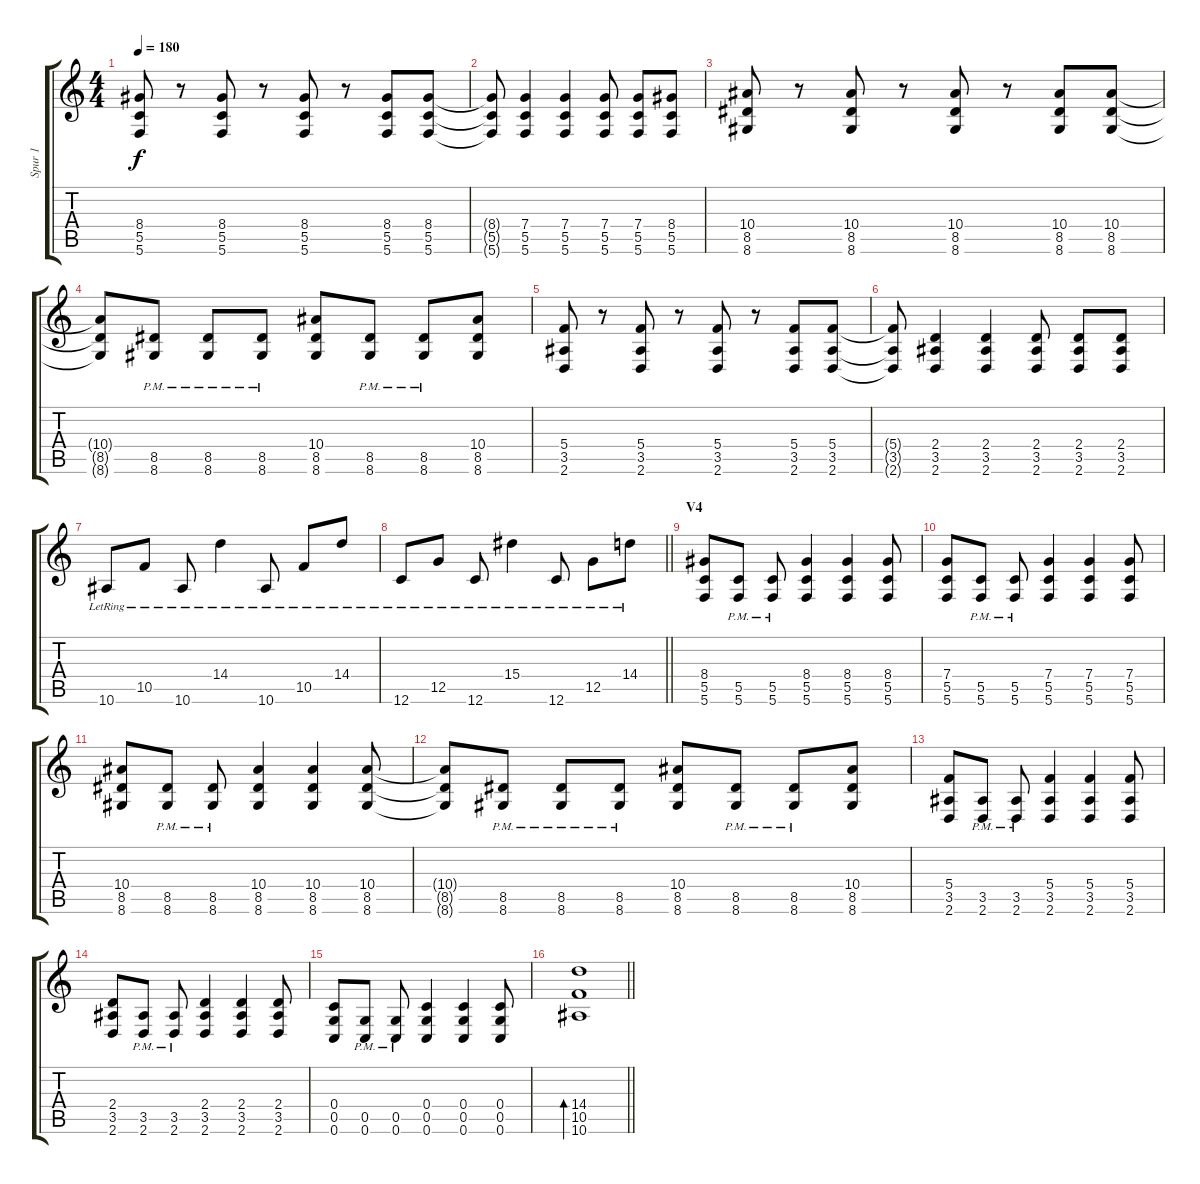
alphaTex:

\track ("Spur 1" "Spur 1") {instrument distortionguitar}
\staff {score tabs}
\tuning (D4 A3 F3 C3 G2 C2) {hide}
\ts (4 4)
\tempo 180
\clef g2
\ks c
(8.4 5.5 5.6).8{dy f} r.8 (8.4 5.5 5.6).8 r.8 (8.4 5.5 5.6).8 r.8 (8.4 5.5 5.6).8 (8.4 5.5 5.6).8 |
(8.4{t} 5.5{t} 5.6{t}).8 (7.4 5.5 5.6).4 (7.4 5.5 5.6).4 (7.4 5.5 5.6).8 (7.4 5.5 5.6).8 (8.4 5.5 5.6).8 |
(10.4 8.5 8.6).8 r.8 (10.4 8.5 8.6).8 r.8 (10.4 8.5 8.6).8 r.8 (10.4 8.5 8.6).8 (10.4 8.5 8.6).8 |
(10.4{t} 8.5{t} 8.6{t}).8 (8.5{pm} 8.6{pm}).8 (8.5{pm} 8.6{pm}).8 (8.5{pm} 8.6{pm}).8 (10.4 8.5 8.6).8 (8.5{pm} 8.6{pm}).8 (8.5{pm} 8.6{pm}).8 (10.4 8.5 8.6).8 |
(5.4 3.5 2.6).8 r.8 (5.4 3.5 2.6).8 r.8 (5.4 3.5 2.6).8 r.8 (5.4 3.5 2.6).8 (5.4 3.5 2.6).8 |
(5.4{t} 3.5{t} 2.6{t}).8 (2.4 3.5 2.6).4 (2.4 3.5 2.6).4 (2.4 3.5 2.6).8 (2.4 3.5 2.6).8 (2.4 3.5 2.6).8 |
10.6{lr}.8 10.5{lr}.8 10.6{lr}.8 14.4{lr}.4 10.6{lr}.8 10.5{lr}.8 14.4{lr}.8 |
\barLineRight lightlight
12.6{lr}.8 12.5{lr}.8 12.6{lr}.8 15.4{lr}.4 12.6{lr}.8 12.5{lr}.8 14.4{lr}.8 |
\section ("" "V4")
(8.4 5.5 5.6).8 (5.5{pm} 5.6{pm}).8 (5.5{pm} 5.6{pm}).8 (8.4 5.5 5.6).4 (8.4 5.5 5.6).4 (8.4 5.5 5.6).8 |
(7.4 5.5 5.6).8 (5.5{pm} 5.6{pm}).8 (5.5{pm} 5.6{pm}).8 (7.4 5.5 5.6).4 (7.4 5.5 5.6).4 (7.4 5.5 5.6).8 |
(10.4 8.5 8.6).8 (8.5{pm} 8.6{pm}).8 (8.5{pm} 8.6{pm}).8 (10.4 8.5 8.6).4 (10.4 8.5 8.6).4 (10.4 8.5 8.6).8 |
(10.4{t} 8.5{t} 8.6{t}).8 (8.5{pm} 8.6{pm}).8 (8.5{pm} 8.6{pm}).8 (8.5{pm} 8.6{pm}).8 (10.4 8.5 8.6).8 (8.5{pm} 8.6{pm}).8 (8.5{pm} 8.6{pm}).8 (10.4 8.5 8.6).8 |
(5.4 3.5 2.6).8 (3.5{pm} 2.6{pm}).8 (3.5{pm} 2.6{pm}).8 (5.4 3.5 2.6).4 (5.4 3.5 2.6).4 (5.4 3.5 2.6).8 |
(2.4 3.5 2.6).8 (3.5{pm} 2.6{pm}).8 (3.5{pm} 2.6{pm}).8 (2.4 3.5 2.6).4 (2.4 3.5 2.6).4 (2.4 3.5 2.6).8 |
(0.4 0.5 0.6).8 (0.5{pm} 0.6{pm}).8 (0.5{pm} 0.6{pm}).8 (0.4 0.5 0.6).4 (0.4 0.5 0.6).4 (0.4 0.5 0.6).8 |
\barLineRight lightlight
(14.4 10.5 10.6).1{bd 60}
